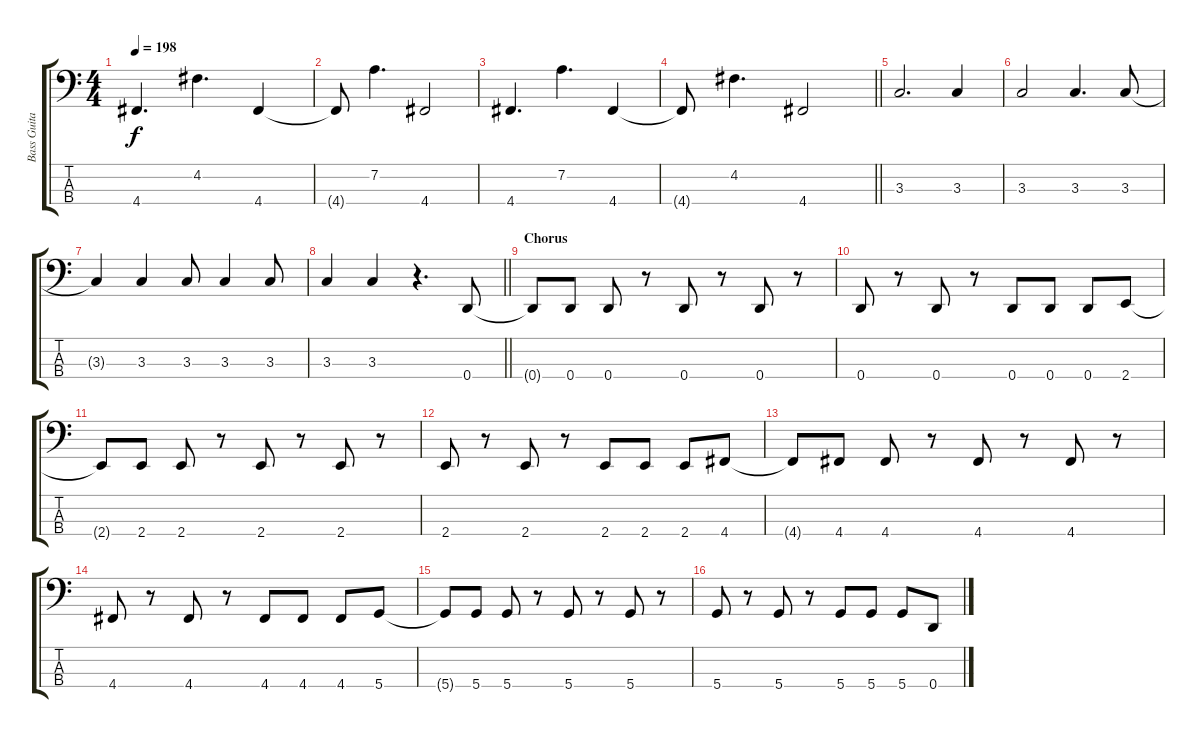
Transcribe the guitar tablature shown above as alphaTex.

\track ("Bass Guitar" "Bass Guita") {instrument electricbassfinger}
\staff {score tabs}
\tuning (G2 D2 A1 D1) {hide}
\ts (4 4)
\tempo 198
\clef f4
\ks c
4.4.4{d dy f} 4.2.4{d} 4.4.4 |
4.4{t}.8 7.2.4{d} 4.4.2 |
4.4.4{d} 7.2.4{d} 4.4.4 |
\barLineRight lightlight
4.4{t}.8 4.2.4{d} 4.4.2 |
3.3.2{d} 3.3.4 |
3.3.2 3.3.4{d} 3.3.8 |
3.3{t}.4 3.3.4 3.3.8 3.3.4 3.3.8 |
\barLineRight lightlight
3.3.4 3.3.4 r.4{d} 0.4.8 |
\section ("" "Chorus")
0.4{t}.8 0.4.8 0.4.8 r.8 0.4.8 r.8 0.4.8 r.8 |
0.4.8 r.8 0.4.8 r.8 0.4.8 0.4.8 0.4.8 2.4.8 |
2.4{t}.8 2.4.8 2.4.8 r.8 2.4.8 r.8 2.4.8 r.8 |
2.4.8 r.8 2.4.8 r.8 2.4.8 2.4.8 2.4.8 4.4.8 |
4.4{t}.8 4.4.8 4.4.8 r.8 4.4.8 r.8 4.4.8 r.8 |
4.4.8 r.8 4.4.8 r.8 4.4.8 4.4.8 4.4.8 5.4.8 |
5.4{t}.8 5.4.8 5.4.8 r.8 5.4.8 r.8 5.4.8 r.8 |
5.4.8 r.8 5.4.8 r.8 5.4.8 5.4.8 5.4.8 0.4.8
